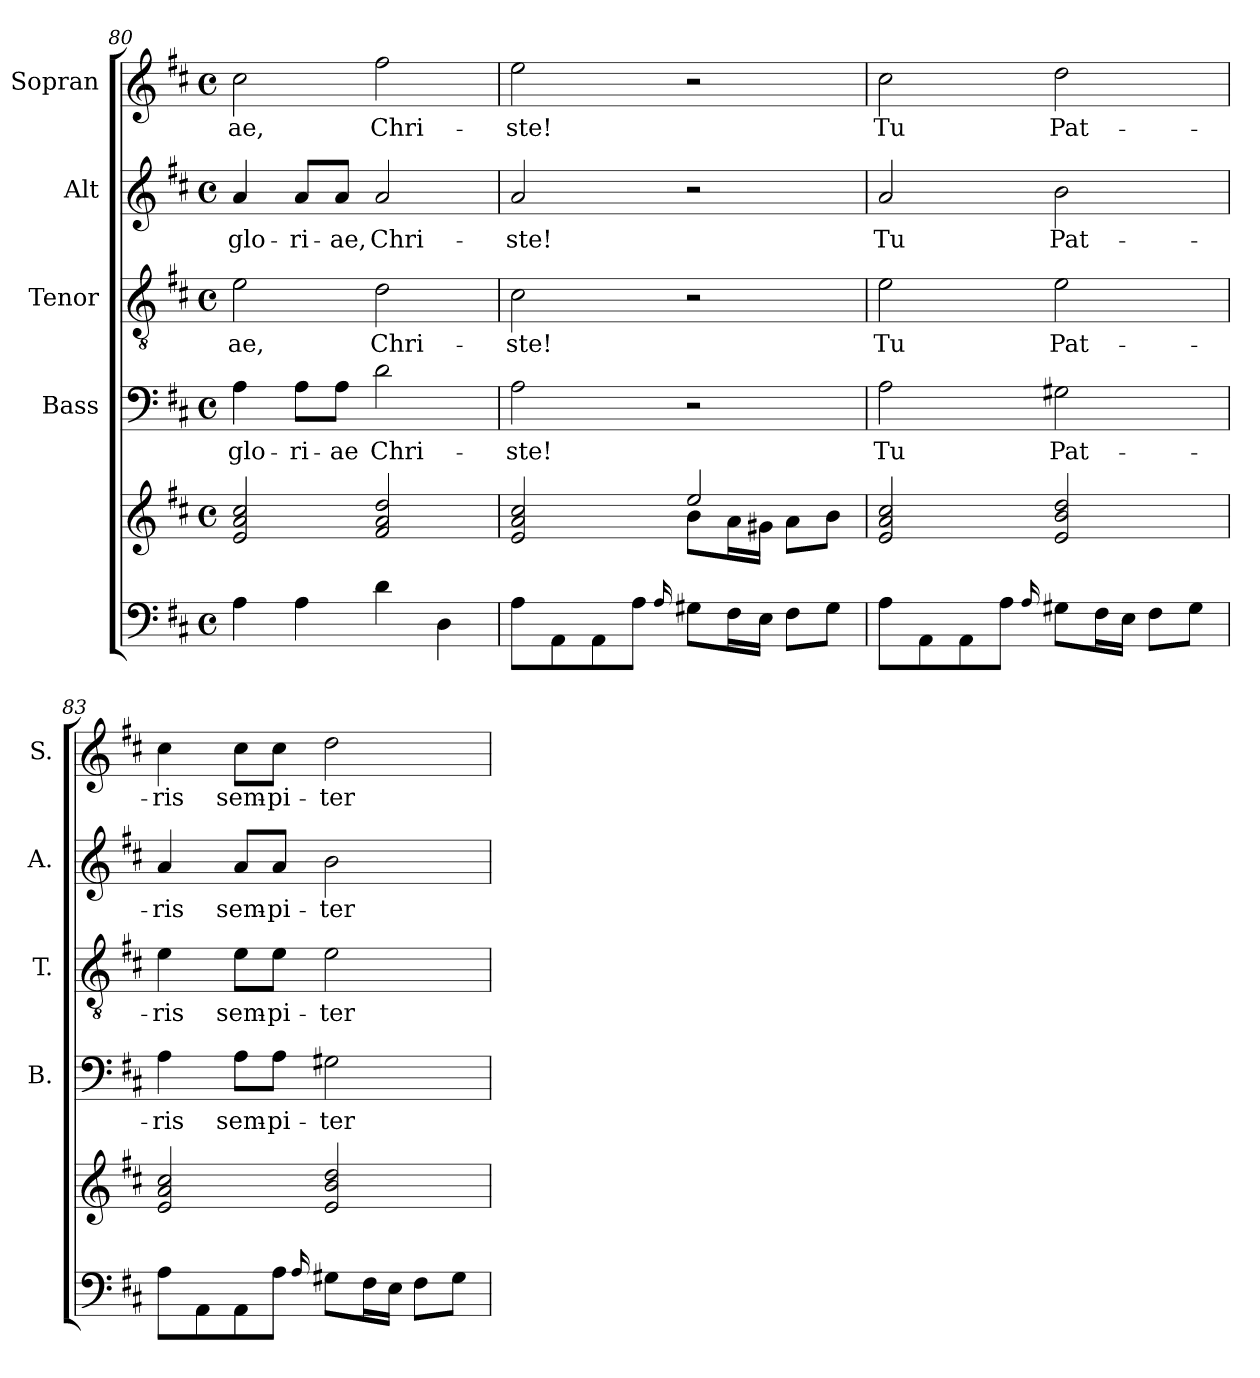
**kern	**kern	**kern	**text	**kern	**text	**kern	**text	**kern	**text
*part5	*part5	*part4	*part4	*part3	*part3	*part2	*part2	*part1	*part1
*staff6	*staff5	*staff4	*staff4	*staff3	*staff3	*staff2	*staff2	*staff1	*staff1
*	*	*I"Bass	*	*I"Tenor	*	*I"Alt	*	*I"Sopran	*
*	*	*I'B.	*	*I'T.	*	*I'A.	*	*I'S.	*
*clefF4	*clefG2	*clefF4	*	*clefGv2	*	*clefG2	*	*clefG2	*
*k[f#c#]	*k[f#c#]	*k[f#c#]	*	*k[f#c#]	*	*k[f#c#]	*	*k[f#c#]	*
*D:	*D:	*D:	*	*D:	*	*D:	*	*D:	*
*M4/4	*M4/4	*M4/4	*	*M4/4	*	*M4/4	*	*M4/4	*
*met(c)	*met(c)	*met(c)	*	*met(c)	*	*met(c)	*	*met(c)	*
=80	=80	=80	=80	=80	=80	=80	=80	=80	=80
!	!	!	!LO:LY:b	!	!LO:LY:b	!	!LO:LY:b	!	!LO:LY:b
4A\	2e/ 2a/ 2cc#/	4A\	glo-	2e\	-ae,	4a/	glo-	2cc#\	-ae,
!	!	!	!LO:LY:b	!	!	!	!LO:LY:b	!	!
4A\	.	8A\L	-ri-	.	.	8a/L	-ri-	.	.
!	!	!	!LO:LY:b	!	!	!	!LO:LY:b	!	!
.	.	8A\J	-ae	.	.	8a/J	-ae,	.	.
!	!	!	!LO:LY:b	!	!LO:LY:b	!	!LO:LY:b	!	!LO:LY:b
4d\	2f#/ 2a/ 2dd/	2d\	Chri-	2d\	Chri-	2a/	Chri-	2ff#\	Chri-
4D\	.	.	.	.	.	.	.	.	.
=81	=81	=81	=81	=81	=81	=81	=81	=81	=81
*	*^	*	*	*	*	*	*	*	*
!	!	!	!	!LO:LY:b	!	!LO:LY:b	!	!LO:LY:b	!	!LO:LY:b
8A\L	2e/ 2a/ 2cc#/	2ryy	2A\	-ste!	2c#\	-ste!	2a/	-ste!	2ee\	-ste!
8AA\	.	.	.	.	.	.	.	.	.	.
8AA\	.	.	.	.	.	.	.	.	.	.
8A\J	.	.	.	.	.	.	.	.	.	.
16qqA/	.	.	.	.	.	.	.	.	.	.
8G#X\L	2ee/	8b\L	2r	.	2r	.	2r	.	2r	.
16F#\L	.	16a\L	.	.	.	.	.	.	.	.
16E\JJ	.	16g#X\JJ	.	.	.	.	.	.	.	.
8F#\L	.	8a\L	.	.	.	.	.	.	.	.
8G#\J	.	8b\J	.	.	.	.	.	.	.	.
=82	=82	=82	=82	=82	=82	=82	=82	=82	=82	=82
!	!	!	!	!LO:LY:b	!	!LO:LY:b	!	!LO:LY:b	!	!LO:LY:b
*	*v	*v	*	*	*	*	*	*	*	*
8A\L	2e/ 2a/ 2cc#/	2A\	Tu	2e\	Tu	2a/	Tu	2cc#\	Tu
8AA\	.	.	.	.	.	.	.	.	.
8AA\	.	.	.	.	.	.	.	.	.
8A\J	.	.	.	.	.	.	.	.	.
16qqA/	.	.	.	.	.	.	.	.	.
!	!	!	!LO:LY:b	!	!LO:LY:b	!	!LO:LY:b	!	!LO:LY:b
8G#X\L	2e/ 2b/ 2dd/	2G#X\	Pat-	2e\	Pat-	2b\	Pat-	2dd\	Pat-
16F#\L	.	.	.	.	.	.	.	.	.
16E\JJ	.	.	.	.	.	.	.	.	.
8F#\L	.	.	.	.	.	.	.	.	.
8G#\J	.	.	.	.	.	.	.	.	.
=83	=83	=83	=83	=83	=83	=83	=83	=83	=83
!	!	!	!LO:LY:b	!	!LO:LY:b	!	!LO:LY:b	!	!LO:LY:b
8A\L	2e/ 2a/ 2cc#/	4A\	-ris	4e\	-ris	4a/	-ris	4cc#\	-ris
8AA\	.	.	.	.	.	.	.	.	.
!	!	!	!LO:LY:b	!	!LO:LY:b	!	!LO:LY:b	!	!LO:LY:b
8AA\	.	8A\L	sem-	8e\L	sem-	8a/L	sem-	8cc#\L	sem-
!	!	!	!LO:LY:b	!	!LO:LY:b	!	!LO:LY:b	!	!LO:LY:b
8A\J	.	8A\J	-pi-	8e\J	-pi-	8a/J	-pi-	8cc#\J	-pi-
16qqA/	.	.	.	.	.	.	.	.	.
!	!	!	!LO:LY:b	!	!LO:LY:b	!	!LO:LY:b	!	!LO:LY:b
8G#X\L	2e/ 2b/ 2dd/	2G#X\	-ter-	2e\	-ter-	2b\	-ter-	2dd\	-ter-
16F#\L	.	.	.	.	.	.	.	.	.
16E\JJ	.	.	.	.	.	.	.	.	.
8F#\L	.	.	.	.	.	.	.	.	.
8G#\J	.	.	.	.	.	.	.	.	.
=	=	=	=	=	=	=	=	=	=
*-	*-	*-	*-	*-	*-	*-	*-	*-	*-
